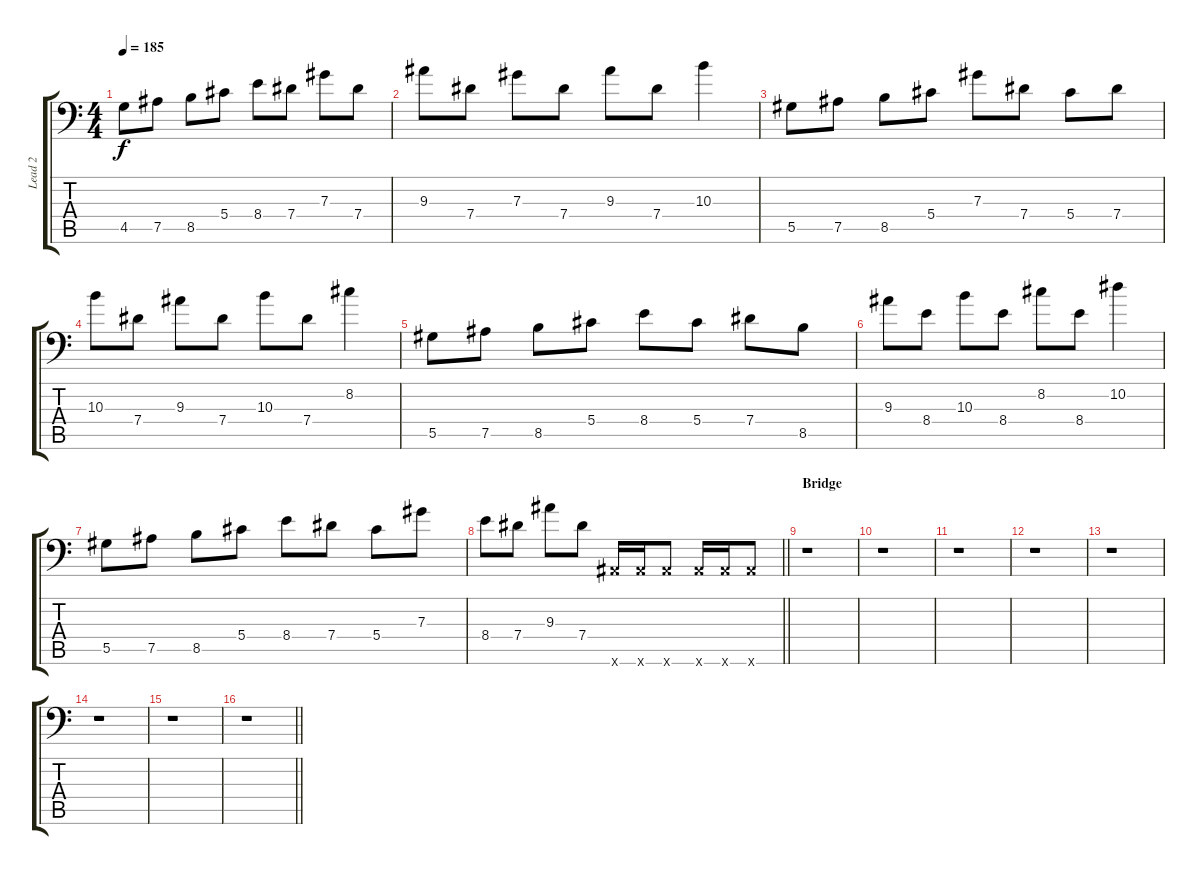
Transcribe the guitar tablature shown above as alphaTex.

\track ("Lead 2" "Lead 2") {instrument overdrivenguitar}
\staff {score tabs}
\tuning (Bb3 F3 Db3 Ab2 Eb2 Bb1) {hide}
\ts (4 4)
\tempo 185
\clef f4
\ks c
4.5.8{dy f} 7.5.8 8.5.8 5.4.8 8.4.8 7.4.8 7.3.8 7.4.8 |
9.3.8 7.4.8 7.3.8 7.4.8 9.3.8 7.4.8 10.3.4 |
5.5.8 7.5.8 8.5.8 5.4.8 7.3.8 7.4.8 5.4.8 7.4.8 |
10.3.8 7.4.8 9.3.8 7.4.8 10.3.8 7.4.8 8.2.4 |
5.5.8 7.5.8 8.5.8 5.4.8 8.4.8 5.4.8 7.4.8 8.5.8 |
9.3.8 8.4.8 10.3.8 8.4.8 8.2.8 8.4.8 10.2.4 |
5.5.8 7.5.8 8.5.8 5.4.8 8.4.8 7.4.8 5.4.8 7.3.8 |
\barLineRight lightlight
8.4.8 7.4.8 9.3.8 7.4.8 0.6{x}.16 0.6{x}.16 0.6{x}.8 0.6{x}.16 0.6{x}.16 0.6{x}.8 |
\section ("" "Bridge")
r.1 |
r.1 |
r.1 |
r.1 |
r.1 |
r.1 |
r.1 |
\barLineRight lightlight
r.1
